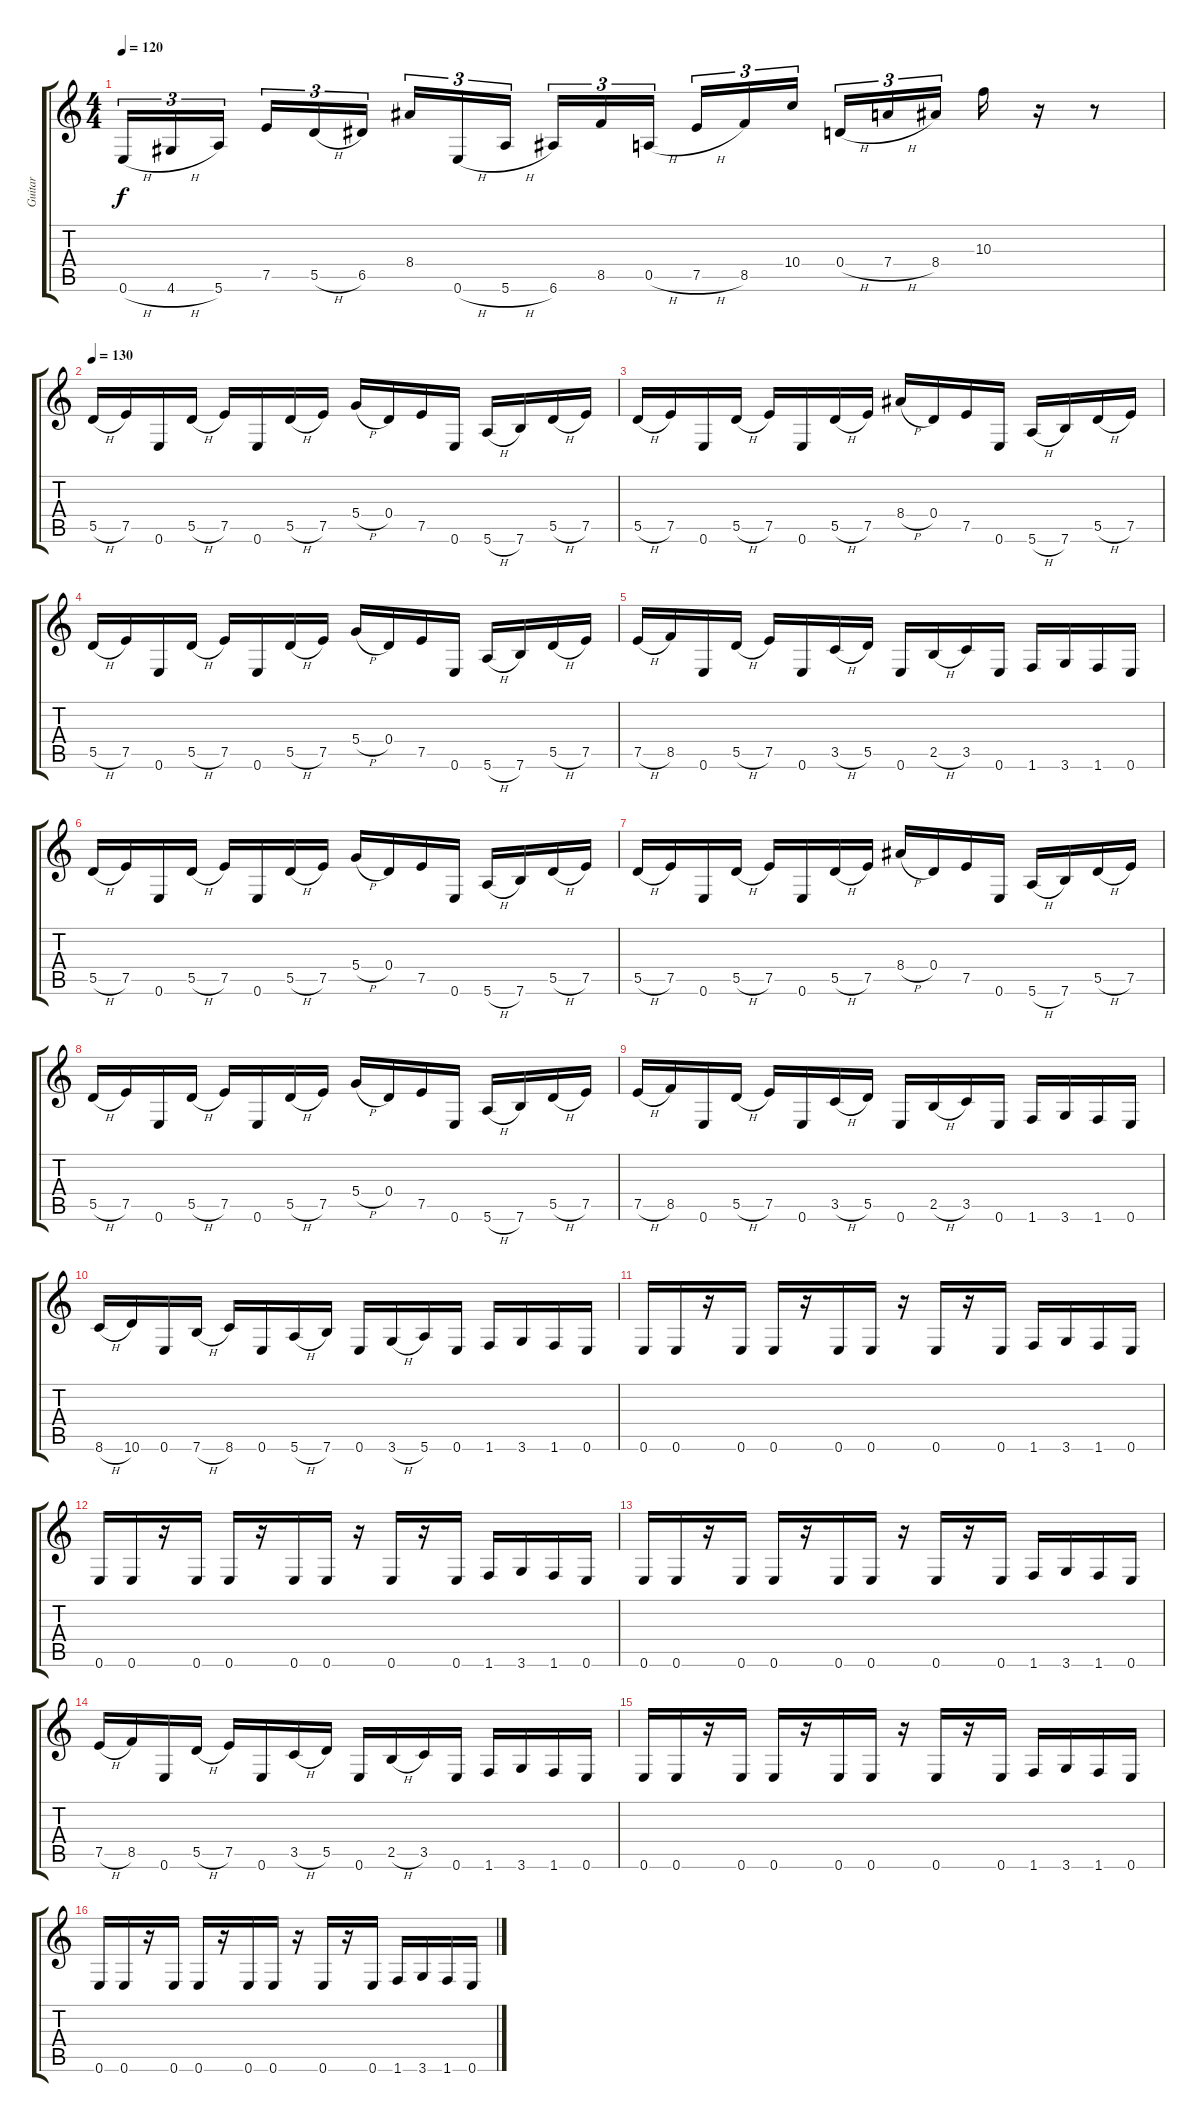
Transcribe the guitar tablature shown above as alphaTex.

\track ("Guitar" "Guitar") {instrument overdrivenguitar}
\staff {score tabs}
\tuning (E4 B3 G3 D3 A2 E2) {hide}
\ts (4 4)
\tempo 120
\clef g2
\ks c
0.6{h}.16{tu (3 2) dy f instrument overdrivenguitar} 4.6{h}.16{tu (3 2)} 5.6.16{tu (3 2)} 7.5.16{tu (3 2)} 5.5{h}.16{tu (3 2)} 6.5.16{tu (3 2)} 8.4.16{tu (3 2)} 0.6{h}.16{tu (3 2)} 5.6{h}.16{tu (3 2)} 6.6.16{tu (3 2)} 8.5.16{tu (3 2)} 0.5{h}.16{tu (3 2)} 7.5{h}.16{tu (3 2)} 8.5.16{tu (3 2)} 10.4.16{tu (3 2)} 0.4{h}.16{tu (3 2)} 7.4{h}.16{tu (3 2)} 8.4.16{tu (3 2)} 10.3.16 r.16 r.8 |
\tempo 130
5.5{h}.16 7.5.16 0.6.16 5.5{h}.16 7.5.16 0.6.16 5.5{h}.16 7.5.16 5.4{h}.16 0.4.16 7.5.16 0.6.16 5.6{h}.16 7.6.16 5.5{h}.16 7.5.16 |
5.5{h}.16 7.5.16 0.6.16 5.5{h}.16 7.5.16 0.6.16 5.5{h}.16 7.5.16 8.4{h}.16 0.4.16 7.5.16 0.6.16 5.6{h}.16 7.6.16 5.5{h}.16 7.5.16 |
5.5{h}.16 7.5.16 0.6.16 5.5{h}.16 7.5.16 0.6.16 5.5{h}.16 7.5.16 5.4{h}.16 0.4.16 7.5.16 0.6.16 5.6{h}.16 7.6.16 5.5{h}.16 7.5.16 |
7.5{h}.16 8.5.16 0.6.16 5.5{h}.16 7.5.16 0.6.16 3.5{h}.16 5.5.16 0.6.16 2.5{h}.16 3.5.16 0.6.16 1.6.16 3.6.16 1.6.16 0.6.16 |
5.5{h}.16 7.5.16 0.6.16 5.5{h}.16 7.5.16 0.6.16 5.5{h}.16 7.5.16 5.4{h}.16 0.4.16 7.5.16 0.6.16 5.6{h}.16 7.6.16 5.5{h}.16 7.5.16 |
5.5{h}.16 7.5.16 0.6.16 5.5{h}.16 7.5.16 0.6.16 5.5{h}.16 7.5.16 8.4{h}.16 0.4.16 7.5.16 0.6.16 5.6{h}.16 7.6.16 5.5{h}.16 7.5.16 |
5.5{h}.16 7.5.16 0.6.16 5.5{h}.16 7.5.16 0.6.16 5.5{h}.16 7.5.16 5.4{h}.16 0.4.16 7.5.16 0.6.16 5.6{h}.16 7.6.16 5.5{h}.16 7.5.16 |
7.5{h}.16 8.5.16 0.6.16 5.5{h}.16 7.5.16 0.6.16 3.5{h}.16 5.5.16 0.6.16 2.5{h}.16 3.5.16 0.6.16 1.6.16 3.6.16 1.6.16 0.6.16 |
8.6{h}.16 10.6.16 0.6.16 7.6{h}.16 8.6.16 0.6.16 5.6{h}.16 7.6.16 0.6.16 3.6{h}.16 5.6.16 0.6.16 1.6.16 3.6.16 1.6.16 0.6.16 |
0.6.16 0.6.16 r.16 0.6.16 0.6.16 r.16 0.6.16 0.6.16 r.16 0.6.16 r.16 0.6.16 1.6.16 3.6.16 1.6.16 0.6.16 |
0.6.16 0.6.16 r.16 0.6.16 0.6.16 r.16 0.6.16 0.6.16 r.16 0.6.16 r.16 0.6.16 1.6.16 3.6.16 1.6.16 0.6.16 |
0.6.16 0.6.16 r.16 0.6.16 0.6.16 r.16 0.6.16 0.6.16 r.16 0.6.16 r.16 0.6.16 1.6.16 3.6.16 1.6.16 0.6.16 |
7.5{h}.16 8.5.16 0.6.16 5.5{h}.16 7.5.16 0.6.16 3.5{h}.16 5.5.16 0.6.16 2.5{h}.16 3.5.16 0.6.16 1.6.16 3.6.16 1.6.16 0.6.16 |
0.6.16 0.6.16 r.16 0.6.16 0.6.16 r.16 0.6.16 0.6.16 r.16 0.6.16 r.16 0.6.16 1.6.16 3.6.16 1.6.16 0.6.16 |
0.6.16 0.6.16 r.16 0.6.16 0.6.16 r.16 0.6.16 0.6.16 r.16 0.6.16 r.16 0.6.16 1.6.16 3.6.16 1.6.16 0.6.16
